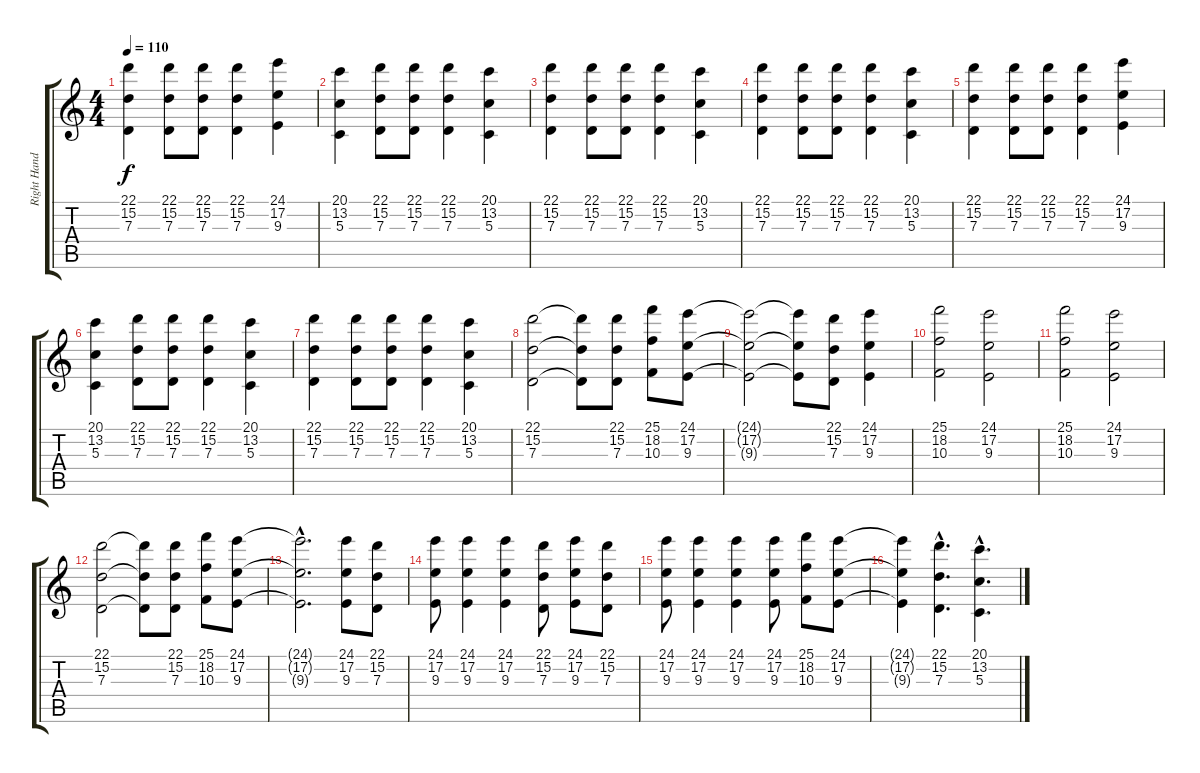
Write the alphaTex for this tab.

\track ("Right Hand" "Right Hand") {instrument brightacousticpiano}
\staff {score tabs}
\tuning (E4 B3 G3 D3 A2 E2) {hide}
\ts (4 4)
\tempo 110
\clef g2
\ks c
(22.1 15.2 7.3).4{dy f} (22.1 15.2 7.3).8 (22.1 15.2 7.3).8 (22.1 15.2 7.3).4 (24.1 17.2 9.3).4 |
(20.1 13.2 5.3).4 (22.1 15.2 7.3).8 (22.1 15.2 7.3).8 (22.1 15.2 7.3).4 (20.1 13.2 5.3).4 |
(22.1 15.2 7.3).4 (22.1 15.2 7.3).8 (22.1 15.2 7.3).8 (22.1 15.2 7.3).4 (20.1 13.2 5.3).4 |
(22.1 15.2 7.3).4 (22.1 15.2 7.3).8 (22.1 15.2 7.3).8 (22.1 15.2 7.3).4 (20.1 13.2 5.3).4 |
(22.1 15.2 7.3).4 (22.1 15.2 7.3).8 (22.1 15.2 7.3).8 (22.1 15.2 7.3).4 (24.1 17.2 9.3).4 |
(20.1 13.2 5.3).4 (22.1 15.2 7.3).8 (22.1 15.2 7.3).8 (22.1 15.2 7.3).4 (20.1 13.2 5.3).4 |
(22.1 15.2 7.3).4 (22.1 15.2 7.3).8 (22.1 15.2 7.3).8 (22.1 15.2 7.3).4 (20.1 13.2 5.3).4 |
(22.1 15.2 7.3).2 (22.1{t} 15.2{t} 7.3{t}).8 (22.1 15.2 7.3).8 (25.1 18.2 10.3).8 (24.1 17.2 9.3).8 |
(24.1{t} 17.2{t} 9.3{t}).2 (24.1{t} 17.2{t} 9.3{t}).8 (22.1 15.2 7.3).8 (24.1 17.2 9.3).4 |
(25.1 18.2 10.3).2 (24.1 17.2 9.3).2 |
(25.1 18.2 10.3).2 (24.1 17.2 9.3).2 |
(22.1 15.2 7.3).2 (22.1{t} 15.2{t} 7.3{t}).8 (22.1 15.2 7.3).8 (25.1 18.2 10.3).8 (24.1 17.2 9.3).8 |
(24.1{hac t} 17.2{hac t} 9.3{hac t}).2{d} (24.1 17.2 9.3).8 (22.1 15.2 7.3).8 |
(24.1 17.2 9.3).8 (24.1 17.2 9.3).4 (24.1 17.2 9.3).4 (22.1 15.2 7.3).8 (24.1 17.2 9.3).8 (22.1 15.2 7.3).8 |
(24.1 17.2 9.3).8 (24.1 17.2 9.3).4 (24.1 17.2 9.3).4 (24.1 17.2 9.3).8 (25.1 18.2 10.3).8 (24.1 17.2 9.3).8 |
(24.1{t} 17.2{t} 9.3{t}).4 (22.1{hac} 15.2{hac} 7.3{hac}).4{d} (20.1{hac} 13.2{hac} 5.3{hac}).4{d}
